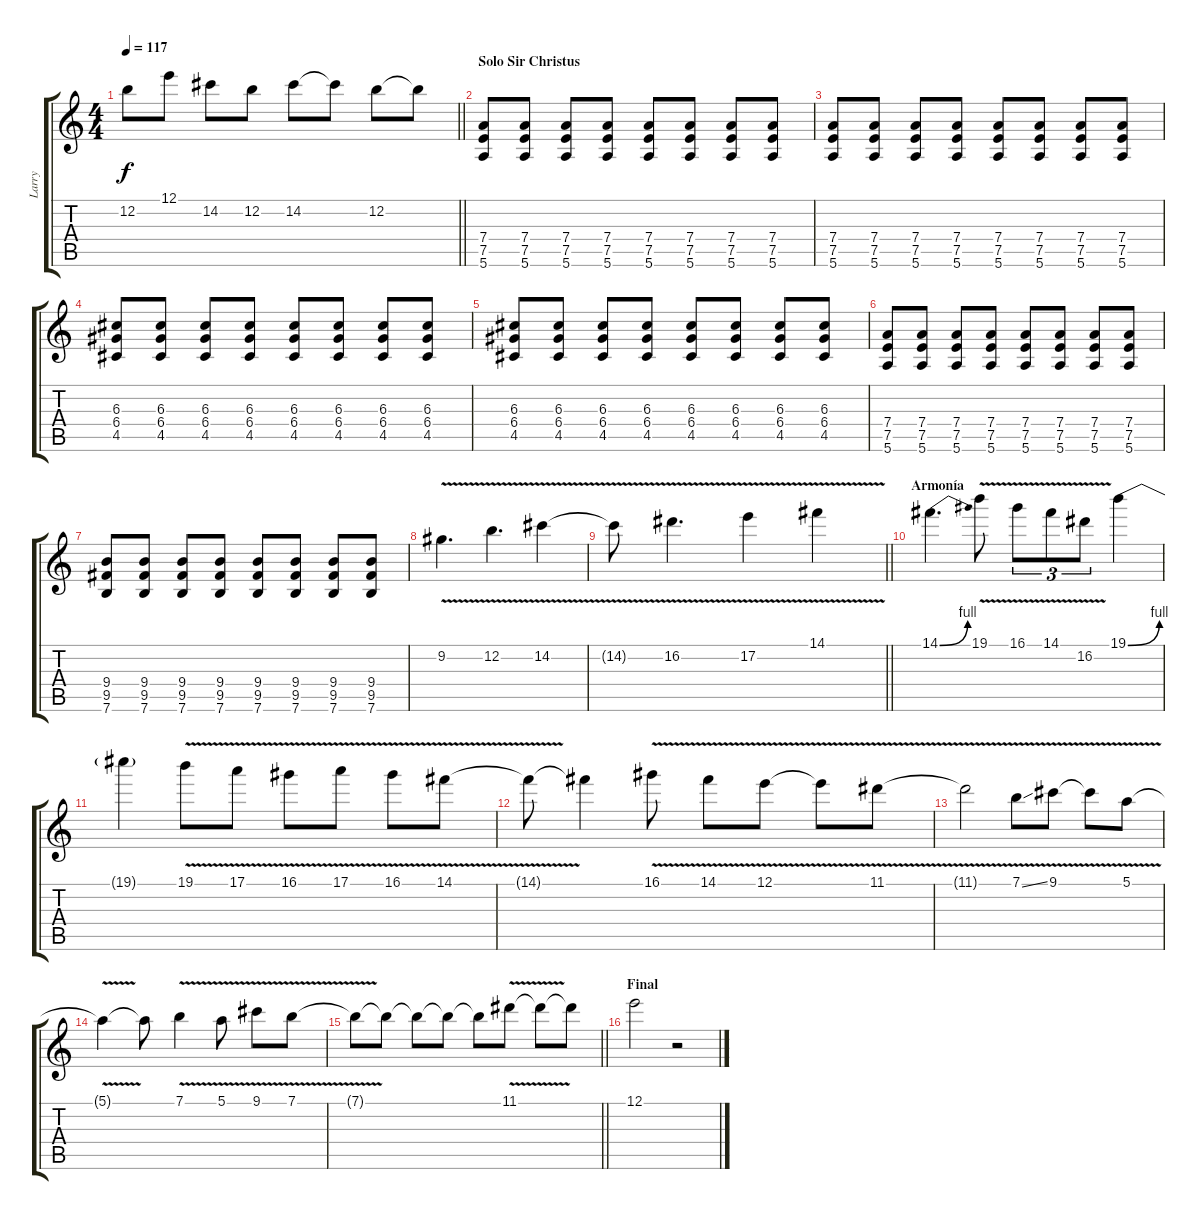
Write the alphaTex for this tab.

\track ("Larry" "Larry") {instrument overdrivenguitar}
\staff {score tabs}
\tuning (E4 B3 G3 D3 A2 E2) {hide}
\ts (4 4)
\tempo 117
\clef g2
\barLineRight lightlight
\ks c
12.2{t}.8{dy f} 12.1.8 14.2.8 12.2.8 14.2.8 14.2{t}.8 12.2.8 12.2{t}.8 |
\section ("" "Solo Sir Christus")
(7.4 7.5 5.6).8{volume 10} (7.4 7.5 5.6).8 (7.4 7.5 5.6).8 (7.4 7.5 5.6).8 (7.4 7.5 5.6).8 (7.4 7.5 5.6).8 (7.4 7.5 5.6).8 (7.4 7.5 5.6).8 |
(7.4 7.5 5.6).8 (7.4 7.5 5.6).8 (7.4 7.5 5.6).8 (7.4 7.5 5.6).8 (7.4 7.5 5.6).8 (7.4 7.5 5.6).8 (7.4 7.5 5.6).8 (7.4 7.5 5.6).8 |
(6.3 6.4 4.5).8 (6.3 6.4 4.5).8 (6.3 6.4 4.5).8 (6.3 6.4 4.5).8 (6.3 6.4 4.5).8 (6.3 6.4 4.5).8 (6.3 6.4 4.5).8 (6.3 6.4 4.5).8 |
(6.3 6.4 4.5).8 (6.3 6.4 4.5).8 (6.3 6.4 4.5).8 (6.3 6.4 4.5).8 (6.3 6.4 4.5).8 (6.3 6.4 4.5).8 (6.3 6.4 4.5).8 (6.3 6.4 4.5).8 |
(7.4 7.5 5.6).8{volume 10} (7.4 7.5 5.6).8 (7.4 7.5 5.6).8 (7.4 7.5 5.6).8 (7.4 7.5 5.6).8 (7.4 7.5 5.6).8 (7.4 7.5 5.6).8 (7.4 7.5 5.6).8 |
(9.4 9.5 7.6).8 (9.4 9.5 7.6).8 (9.4 9.5 7.6).8 (9.4 9.5 7.6).8 (9.4 9.5 7.6).8 (9.4 9.5 7.6).8 (9.4 9.5 7.6).8 (9.4 9.5 7.6).8 |
9.2{v}.4{d} 12.2{v}.4{d} 14.2{v}.4 |
\barLineRight lightlight
14.2{t}.8 16.2{v}.4{d} 17.2{v}.4 14.1{v}.4 |
\section ("" "Armonía")
14.1{be (bend 0 0 60 4)}.4{d volume 16} 19.1{v}.8 16.1{v}.8{tu (3 2)} 14.1{v}.8{tu (3 2)} 16.2{v}.8{tu (3 2)} 19.1{be (bend 0 0 60 4)}.4 |
19.1{t}.4 19.1{v}.8 17.1{v}.8 16.1{v}.8 17.1{v}.8 16.1{v}.8 14.1{v}.8 |
14.1{t}.8 14.1{t}.4 16.1{v}.8 14.1{v}.8 12.1{v}.8 12.1{t}.8 11.1{v}.8 |
11.1{t}.2 7.1{v ss}.8 9.1{v}.8 9.1{t}.8 5.1{v}.8 |
5.1{t}.4 5.1{t}.8 7.1{v}.4 5.1{v}.8 9.1{v}.8 7.1{v}.8 |
\barLineRight lightlight
7.1{t}.8 7.1{t}.8 7.1{t}.8 7.1{t}.8 7.1{t}.8 11.1{v}.8 11.1{t}.8 11.1{t}.8 |
\section ("" "Final")
12.1.2 r.2
